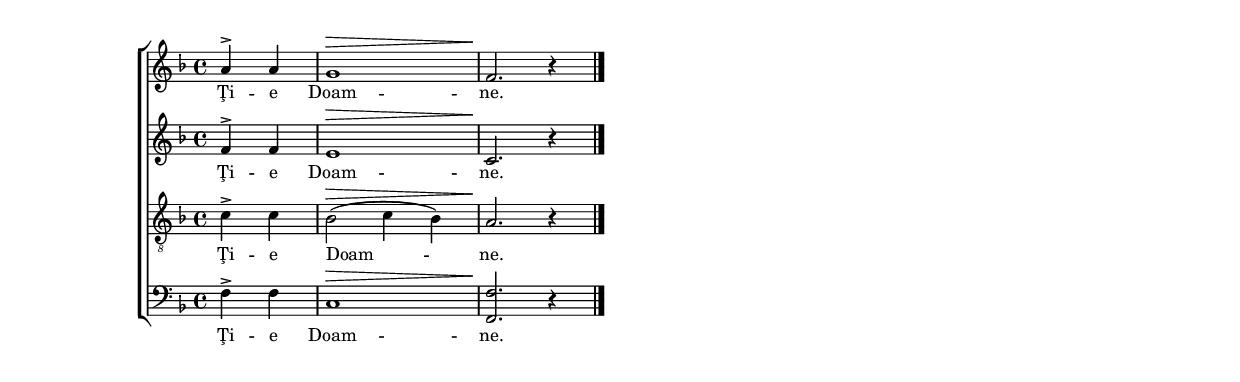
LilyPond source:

\version "2.10.10"
\include "defines.ly"
#(define myNoteSpacing 5.0)
#(define raggedRight #t)
midiTempo = 
  \midi {
    \context {
      \Score
      tempoWholesPerMinute = #(ly:make-moment 124 4)
      }
    }


\include "preamble.ly"

global = {
  \globalPreamble
  \key f \major
}

sopWords = \lyricmode {
  Ţi -- e Doam -- ne.
}
altoWords = \sopWords
tenorWords = \sopWords
bassWords = \sopWords

sopMusic = \relative {
  \partial 2 a'4^\accent a4
  g1^\>
  f2.\! r4 \bar "|."
}

altoMusic = \relative {
  \partial 2 f4^\accent f4
  e1^\>
  c2.\! r4 \bar "|."
}

tenorMusic = \relative {
  \partial 2 c4^\accent c4
  bes2(^\> c4 bes4)
  a2.\! r4 \bar "|."
}

bassMusic = \relative {
  \partial 2 f,4^\accent f4
  c1^\>
  <f f,>2.\! r4 \bar "|."
}

\include "four-staves.ly"
